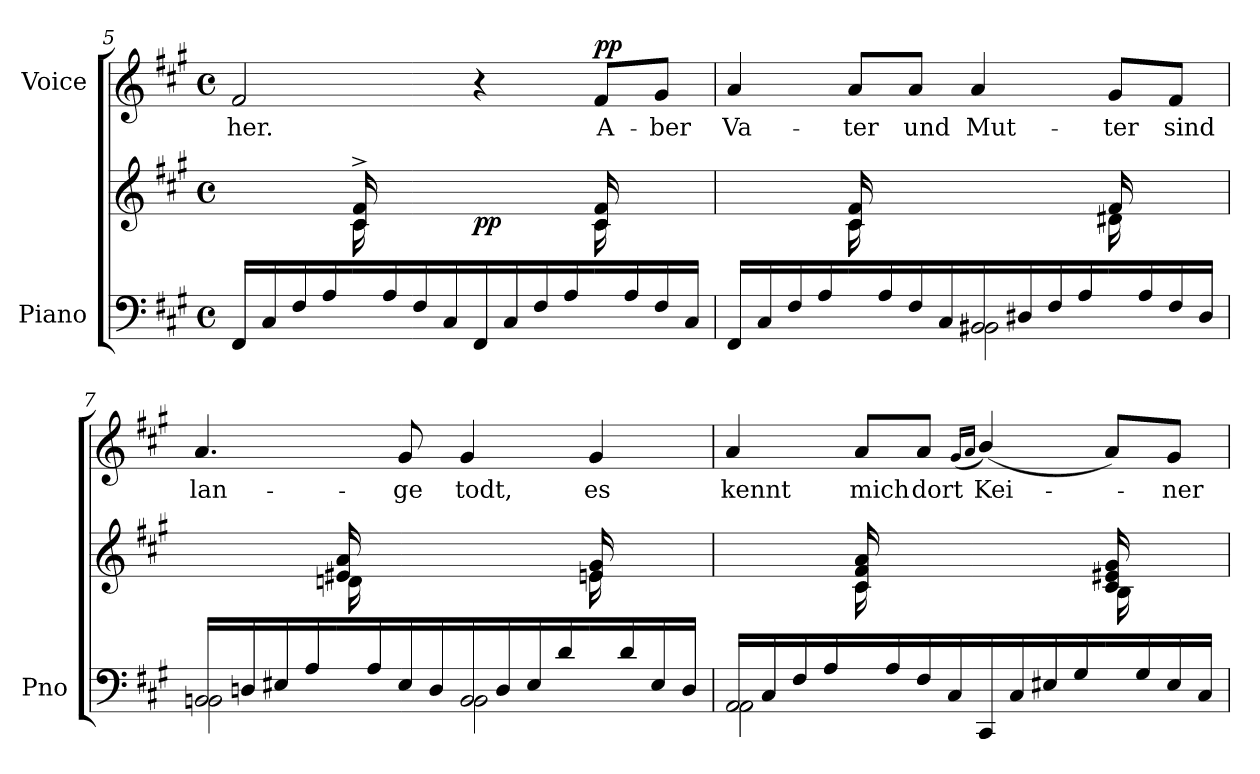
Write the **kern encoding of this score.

**kern	**kern	**dynam	**kern	**text	**dynam
*part2	*part2	*part2	*part1	*part1	*part1
*staff3	*staff2	*staff2/3	*staff1	*staff1	*staff1
*I"Piano	*	*	*I"Voice	*	*
*I'Pno	*	*	*	*	*
*clefF4	*clefG2	*	*clefG2	*	*
*k[f#c#g#]	*k[f#c#g#]	*	*k[f#c#g#]	*	*
*M4/4	*M4/4	*	*M4/4	*	*
*met(c)	*met(c)	*	*met(c)	*	*
=5	=5	=5	=5	=5	=5
*	*^	*	*	*	*
!	!	!	!	!	!LO:LY:b	!
16FF#/LL	4ryy	4ryy	.	2f#/	her.	.
16C#/	.	.	.	.	.	.
16F#/	.	.	.	.	.	.
16A/JJ	.	.	.	.	.	.
16ryy	16c#/^ 16f#/^	(>16c#\LL	.	.	.	.
16A/	16ryy	4..ryy	.	.	.	.
16F#/	8ryy	.	.	.	.	.
16C#/JJ)	.	.	.	.	.	.
!	!	!	!LO:DY:b	!	!	!
16FF#/LL	4ryy	.	pp	4r	.	.
16C#/	.	.	.	.	.	.
16F#/	.	.	.	.	.	.
16A/JJ	.	.	.	.	.	.
!	!	!	!	!	!LO:LY:b	!LO:DY:a
16ryy	16c#/ 16f#/	(>16c#\LL	.	8f#/L	A-	pp
16A/	16ryy	8.ryy	.	.	.	.
!	!	!	!	!	!LO:LY:b	!
16F#/	8ryy	.	.	8g#/J	-ber	.
16C#/JJ)	.	.	.	.	.	.
=6	=6	=6	=6	=6	=6	=6
*^	*	*	*	*	*	*
!	!	!	!	!	!	!LO:LY:b	!
16FF#/LL	2rGGyy	4ryy	4ryy	.	4a/	Va-	.
16C#/	.	.	.	.	.	.	.
16F#/	.	.	.	.	.	.	.
16A/JJ	.	.	.	.	.	.	.
!	!	!	!	!	!	!LO:LY:b	!
16ryy	.	16c#/ 16f#/	(>16c#\LL	.	8a/L	-ter	.
16A/	.	16ryy	4..ryy	.	.	.	.
!	!	!	!	!	!	!LO:LY:b	!
16F#/	.	8ryy	.	.	8a/J	und	.
16C#/JJ)	.	.	.	.	.	.	.
!LO:N:head=open	!	!	!	!	!	!LO:LY:b	!
16BB#X/LL	2BB#\	4ryy	.	.	4a/	Mut-	.
16D#X/	.	.	.	.	.	.	.
16F#/	.	.	.	.	.	.	.
16A/JJ	.	.	.	.	.	.	.
!	!	!	!	!	!	!LO:LY:b	!
16ryy	.	16f#/	(>16d#X\LL	.	8g#/L	-ter	.
16A/	.	16ryy	8.ryy	.	.	.	.
!	!	!	!	!	!	!LO:LY:b	!
16F#/	.	8ryy	.	.	8f#/J	sind	.
16D#/JJ)	.	.	.	.	.	.	.
!!LO:LB:g=z
=7	=7	=7	=7	=7	=7	=7	=7
!LO:N:head=open	!	!	!	!	!	!LO:LY:b	!
16BB/LL	2BBn\	4ryy	4ryy	.	4.a/	lan-	.
16Dn/	.	.	.	.	.	.	.
16E#X/	.	.	.	.	.	.	.
16A/JJ	.	.	.	.	.	.	.
16ryy	.	16e#X/ 16a/	(>16dn\LL	.	.	.	.
16A/	.	16ryy	4..ryy	.	.	.	.
!	!	!	!	!	!	!LO:LY:b	!
16E#/	.	8ryy	.	.	8g#/	-ge	.
16D/JJ)	.	.	.	.	.	.	.
!LO:N:head=open	!	!	!	!	!	!LO:LY:b	!
16BB/LL	2BB\	4ryy	.	.	4g#/	todt,	.
16D/	.	.	.	.	.	.	.
16E#/	.	.	.	.	.	.	.
16d/JJ	.	.	.	.	.	.	.
!	!	!	!	!	!	!LO:LY:b	!
16ryy	.	16e#/ 16g#/	(>16e\LL	.	4g#/	es	.
16d/	.	16ryy	8.ryy	.	.	.	.
16E#/	.	8ryy	.	.	.	.	.
16D/JJ)	.	.	.	.	.	.	.
=8	=8	=8	=8	=8	=8	=8	=8
!LO:N:head=open	!	!	!	!	!	!LO:LY:b	!
16AA/LL	2AA\	4ryy	4ryy	.	4a/	kennt	.
16C#/	.	.	.	.	.	.	.
16F#/	.	.	.	.	.	.	.
16A/JJ	.	.	.	.	.	.	.
!	!	!	!	!	!	!LO:LY:b	!
16ryy	.	16c#/ 16f#/ 16a/	(>16c#\LL	.	8a/L	mich	.
16A/	.	16ryy	4..ryy	.	.	.	.
!	!	!	!	!	!	!LO:LY:b	!
16F#/	.	8ryy	.	.	8a/J	dort	.
16C#/JJ)	.	.	.	.	.	.	.
.	.	.	.	.	(<16qg#/LL	.	.
.	.	.	.	.	16qa/JJ	.	.
!	!	!	!	!	!	!LO:LY:b	!
16CC#/LL	2ryy	4ryy	.	.	(<4b/)	Kei-	.
16C#/	.	.	.	.	.	.	.
16E#X/	.	.	.	.	.	.	.
16G#/JJ	.	.	.	.	.	.	.
16ryy	.	16c#/ 16e#X/ 16g#/	(>16B\LL	.	8a/L)	.	.
16G#/	.	16ryy	8.ryy	.	.	.	.
!	!	!	!	!	!	!LO:LY:b	!
16E#/	.	8ryy	.	.	8g#/J	-ner	.
16C#/JJ)	.	.	.	.	.	.	.
*v	*v	*	*	*	*	*	*
*	*v	*v	*	*	*	*
=	=	=	=	=	=
*-	*-	*-	*-	*-	*-
